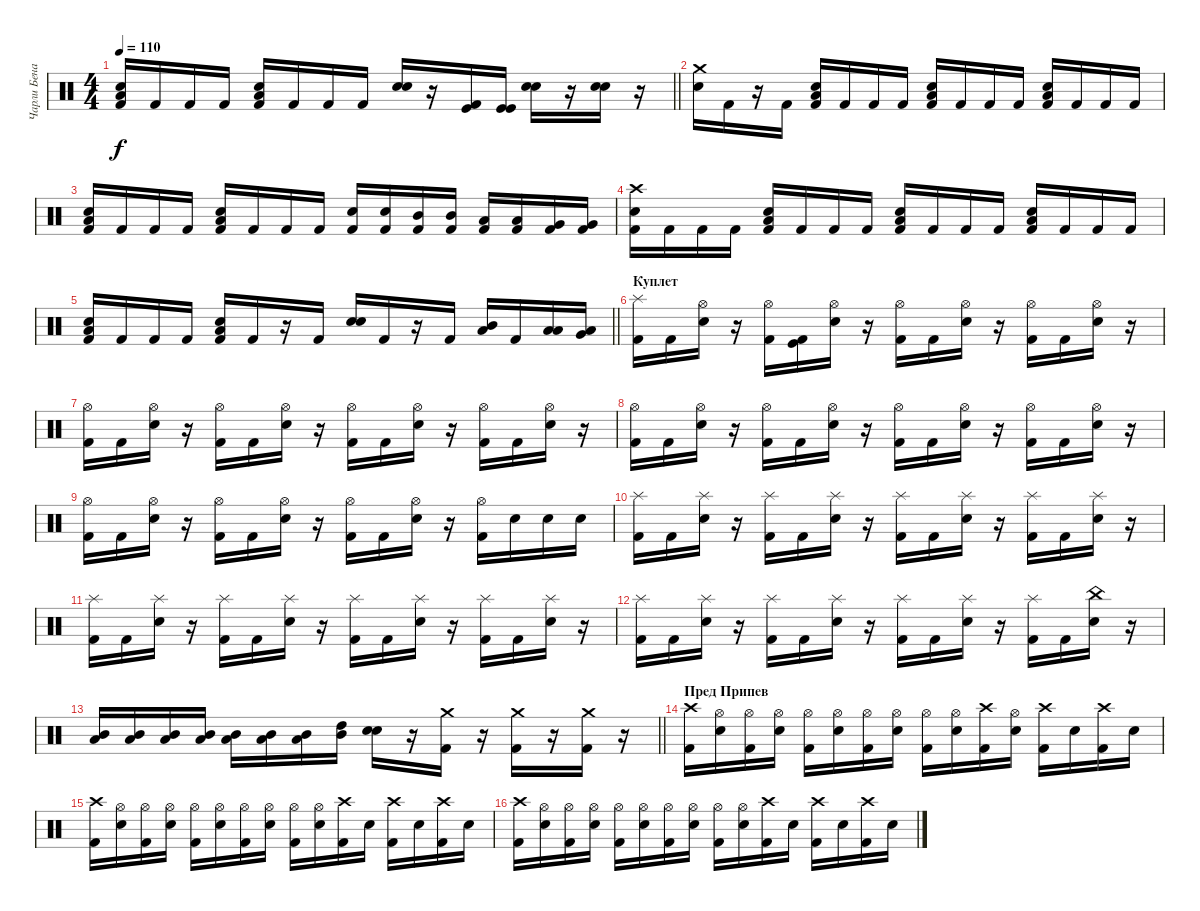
\track ("Чарли Бенанте" "Чарли Бена") {instrument percussion}
\staff {score}
\articulation defaults
\ts (4 4)
\tempo 110
\clef neutral
\barLineRight lightlight
\ks c
("Low Floor Tom (hit)" "Electric Snare (hit)" "Kick (hit) 2").16{dy f} "Kick (hit) 2".16 "Kick (hit) 2".16 "Kick (hit) 2".16 ("Low Floor Tom (hit)" "Electric Snare (hit)" "Kick (hit) 2").16 "Kick (hit) 2".16 "Kick (hit) 2".16 "Kick (hit) 2".16 ("Snare (hit) 2" "Electric Snare (hit)").16 r.16 ("Kick (hit)" "Kick (hit) 2").16 ("Kick (hit)" "Kick (hit)").16 ("Snare (hit) 2" "Electric Snare (hit)").16 r.16 ("Snare (hit) 2" "Electric Snare (hit)").16 r.16 |
("Crash medium (hit)" "Electric Snare (hit)").16 "Kick (hit) 2".16 r.16 "Kick (hit) 2".16 ("Low Floor Tom (hit)" "Electric Snare (hit)" "Kick (hit) 2").16 "Kick (hit) 2".16 "Kick (hit) 2".16 "Kick (hit) 2".16 ("Low Floor Tom (hit)" "Electric Snare (hit)" "Kick (hit) 2").16 "Kick (hit) 2".16 "Kick (hit) 2".16 "Kick (hit) 2".16 ("Low Floor Tom (hit)" "Electric Snare (hit)" "Kick (hit) 2").16 "Kick (hit) 2".16 "Kick (hit) 2".16 "Kick (hit) 2".16 |
("Low Floor Tom (hit)" "Electric Snare (hit)" "Kick (hit) 2").16 "Kick (hit) 2".16 "Kick (hit) 2".16 "Kick (hit) 2".16 ("Low Floor Tom (hit)" "Electric Snare (hit)" "Kick (hit) 2").16 "Kick (hit) 2".16 "Kick (hit) 2".16 "Kick (hit) 2".16 ("Electric Snare (hit)" "Kick (hit) 2").16 ("Electric Snare (hit)" "Kick (hit) 2").16 ("Mid Tom (hit)" "Kick (hit) 2").16 ("Mid Tom (hit)" "Kick (hit) 2").16 ("Low Tom (hit)" "Kick (hit) 2").16 ("Low Tom (hit)" "Kick (hit) 2").16 ("Very Low Tom (hit)" "Kick (hit) 2").16 ("Very Low Tom (hit)" "Kick (hit) 2").16 |
("Crash high (hit)" "Electric Snare (hit)" "Kick (hit) 2").16 "Kick (hit) 2".16 "Kick (hit) 2".16 "Kick (hit) 2".16 ("Low Floor Tom (hit)" "Electric Snare (hit)" "Kick (hit) 2").16 "Kick (hit) 2".16 "Kick (hit) 2".16 "Kick (hit) 2".16 ("Low Floor Tom (hit)" "Electric Snare (hit)" "Kick (hit) 2").16 "Kick (hit) 2".16 "Kick (hit) 2".16 "Kick (hit) 2".16 ("Low Floor Tom (hit)" "Electric Snare (hit)" "Kick (hit) 2").16 "Kick (hit) 2".16 "Kick (hit) 2".16 "Kick (hit) 2".16 |
\barLineRight lightlight
("Low Floor Tom (hit)" "Electric Snare (hit)" "Kick (hit) 2").16 "Kick (hit) 2".16 "Kick (hit) 2".16 "Kick (hit) 2".16 ("Low Floor Tom (hit)" "Electric Snare (hit)" "Kick (hit) 2").16 "Kick (hit) 2".16 r.16 "Kick (hit) 2".16 ("Electric Snare (hit)" "Snare (hit) 2").16 "Kick (hit) 2".16 r.16 "Kick (hit) 2".16 ("Mid Tom (hit)" "Low Floor Tom (hit)").16 "Kick (hit) 2".16 ("Low Tom (hit)" "Low Floor Tom (hit)").16 ("Low Floor Tom (hit)" "Very Low Tom (hit)").16 |
\section ("" "Куплет")
("Splash (hit)" "Kick (hit) 2").16 "Kick (hit) 2".16 ("Hi-Hat (open)" "Electric Snare (hit)").16 r.16 ("Hi-Hat (open)" "Kick (hit) 2").16 ("Kick (hit)" "Kick (hit) 2").16 ("Hi-Hat (open)" "Electric Snare (hit)").16 r.16 ("Hi-Hat (open)" "Kick (hit) 2").16 "Kick (hit) 2".16 ("Hi-Hat (open)" "Electric Snare (hit)").16 r.16 ("Hi-Hat (open)" "Kick (hit) 2").16 "Kick (hit) 2".16 ("Hi-Hat (open)" "Electric Snare (hit)").16 r.16 |
("Hi-Hat (open)" "Kick (hit) 2").16 "Kick (hit) 2".16 ("Hi-Hat (open)" "Electric Snare (hit)").16 r.16 ("Hi-Hat (open)" "Kick (hit) 2").16 "Kick (hit) 2".16 ("Hi-Hat (open)" "Electric Snare (hit)").16 r.16 ("Hi-Hat (open)" "Kick (hit) 2").16 "Kick (hit) 2".16 ("Hi-Hat (open)" "Electric Snare (hit)").16 r.16 ("Hi-Hat (open)" "Kick (hit) 2").16 "Kick (hit) 2".16 ("Hi-Hat (open)" "Electric Snare (hit)").16 r.16 |
("Hi-Hat (open)" "Kick (hit) 2").16 "Kick (hit) 2".16 ("Hi-Hat (open)" "Electric Snare (hit)").16 r.16 ("Hi-Hat (open)" "Kick (hit) 2").16 "Kick (hit) 2".16 ("Hi-Hat (open)" "Electric Snare (hit)").16 r.16 ("Hi-Hat (open)" "Kick (hit) 2").16 "Kick (hit) 2".16 ("Hi-Hat (open)" "Electric Snare (hit)").16 r.16 ("Hi-Hat (open)" "Kick (hit) 2").16 "Kick (hit) 2".16 ("Hi-Hat (open)" "Electric Snare (hit)").16 r.16 |
("Hi-Hat (open)" "Kick (hit) 2").16 "Kick (hit) 2".16 ("Hi-Hat (open)" "Electric Snare (hit)").16 r.16 ("Hi-Hat (open)" "Kick (hit) 2").16 "Kick (hit) 2".16 ("Hi-Hat (open)" "Electric Snare (hit)").16 r.16 ("Hi-Hat (open)" "Kick (hit) 2").16 "Kick (hit) 2".16 ("Hi-Hat (open)" "Electric Snare (hit)").16 r.16 ("Hi-Hat (open)" "Kick (hit) 2").16 "Electric Snare (hit)".16 "Snare (hit) 2".16 "Electric Snare (hit)".16 |
("Splash (hit)" "Kick (hit) 2").16 "Kick (hit) 2".16 ("Splash (hit)" "Electric Snare (hit)").16 r.16 ("Splash (hit)" "Kick (hit) 2").16 "Kick (hit) 2".16 ("Splash (hit)" "Electric Snare (hit)").16 r.16 ("Splash (hit)" "Kick (hit) 2").16 "Kick (hit) 2".16 ("Splash (hit)" "Electric Snare (hit)").16 r.16 ("Splash (hit)" "Kick (hit) 2").16 "Kick (hit) 2".16 ("Splash (hit)" "Electric Snare (hit)").16 r.16 |
("Splash (hit)" "Kick (hit) 2").16 "Kick (hit) 2".16 ("Splash (hit)" "Electric Snare (hit)").16 r.16 ("Splash (hit)" "Kick (hit) 2").16 "Kick (hit) 2".16 ("Splash (hit)" "Electric Snare (hit)").16 r.16 ("Splash (hit)" "Kick (hit) 2").16 "Kick (hit) 2".16 ("Splash (hit)" "Electric Snare (hit)").16 r.16 ("Splash (hit)" "Kick (hit) 2").16 "Kick (hit) 2".16 ("Splash (hit)" "Electric Snare (hit)").16 r.16 |
("Splash (hit)" "Kick (hit) 2").16 "Kick (hit) 2".16 ("Splash (hit)" "Electric Snare (hit)").16 r.16 ("Splash (hit)" "Kick (hit) 2").16 "Kick (hit) 2".16 ("Splash (hit)" "Electric Snare (hit)").16 r.16 ("Splash (hit)" "Kick (hit) 2").16 "Kick (hit) 2".16 ("Splash (hit)" "Electric Snare (hit)").16 r.16 ("Splash (hit)" "Kick (hit) 2").16 "Kick (hit) 2".16 ("China (hit)" "Electric Snare (hit)").16 r.16 |
\barLineRight lightlight
("Low Tom (hit)" "Mid Tom (hit)").16 ("Low Tom (hit)" "Mid Tom (hit)").16 ("Low Tom (hit)" "Mid Tom (hit)").16 ("Low Tom (hit)" "Mid Tom (hit)").16 ("Low Tom (hit)" "Mid Tom (hit)").16 ("Low Tom (hit)" "Mid Tom (hit)").16 ("Low Tom (hit)" "Mid Tom (hit)").16 ("Mid Tom (hit)" "High Tom (hit)").16 ("Electric Snare (hit)" "Snare (hit) 2").16 r.16 ("Crash medium (hit)" "Kick (hit) 2").16 r.16 ("Crash medium (hit)" "Kick (hit) 2").16 r.16 ("Crash medium (hit)" "Kick (hit) 2").16 r.16 |
\section ("" "Пред Припев")
("Crash high (hit)" "Kick (hit) 2").16 ("Hi-Hat (open)" "Electric Snare (hit)").16 ("Hi-Hat (open)" "Kick (hit) 2").16 ("Hi-Hat (open)" "Electric Snare (hit)").16 ("Hi-Hat (open)" "Kick (hit) 2").16 ("Hi-Hat (open)" "Electric Snare (hit)").16 ("Hi-Hat (open)" "Kick (hit) 2").16 ("Hi-Hat (open)" "Electric Snare (hit)").16 ("Hi-Hat (open)" "Kick (hit) 2").16 ("Hi-Hat (open)" "Electric Snare (hit)").16 ("Crash high (hit)" "Kick (hit) 2").16 ("Hi-Hat (open)" "Electric Snare (hit)").16 ("Crash high (hit)" "Kick (hit) 2").16 "Electric Snare (hit)".16 ("Crash high (hit)" "Kick (hit) 2").16 "Electric Snare (hit)".16 |
("Crash high (hit)" "Kick (hit) 2").16 ("Hi-Hat (open)" "Electric Snare (hit)").16 ("Hi-Hat (open)" "Kick (hit) 2").16 ("Hi-Hat (open)" "Electric Snare (hit)").16 ("Hi-Hat (open)" "Kick (hit) 2").16 ("Hi-Hat (open)" "Electric Snare (hit)").16 ("Hi-Hat (open)" "Kick (hit) 2").16 ("Hi-Hat (open)" "Electric Snare (hit)").16 ("Hi-Hat (open)" "Kick (hit) 2").16 ("Hi-Hat (open)" "Electric Snare (hit)").16 ("Crash high (hit)" "Kick (hit) 2").16 "Electric Snare (hit)".16 ("Crash high (hit)" "Kick (hit) 2").16 "Electric Snare (hit)".16 ("Crash high (hit)" "Kick (hit) 2").16 "Electric Snare (hit)".16 |
("Crash high (hit)" "Kick (hit) 2").16 ("Hi-Hat (open)" "Electric Snare (hit)").16 ("Hi-Hat (open)" "Kick (hit) 2").16 ("Hi-Hat (open)" "Electric Snare (hit)").16 ("Hi-Hat (open)" "Kick (hit) 2").16 ("Hi-Hat (open)" "Electric Snare (hit)").16 ("Hi-Hat (open)" "Kick (hit) 2").16 ("Hi-Hat (open)" "Electric Snare (hit)").16 ("Hi-Hat (open)" "Kick (hit) 2").16 ("Hi-Hat (open)" "Electric Snare (hit)").16 ("Crash high (hit)" "Kick (hit) 2").16 "Electric Snare (hit)".16 ("Crash high (hit)" "Kick (hit) 2").16 "Electric Snare (hit)".16 ("Crash high (hit)" "Kick (hit) 2").16 "Electric Snare (hit)".16
